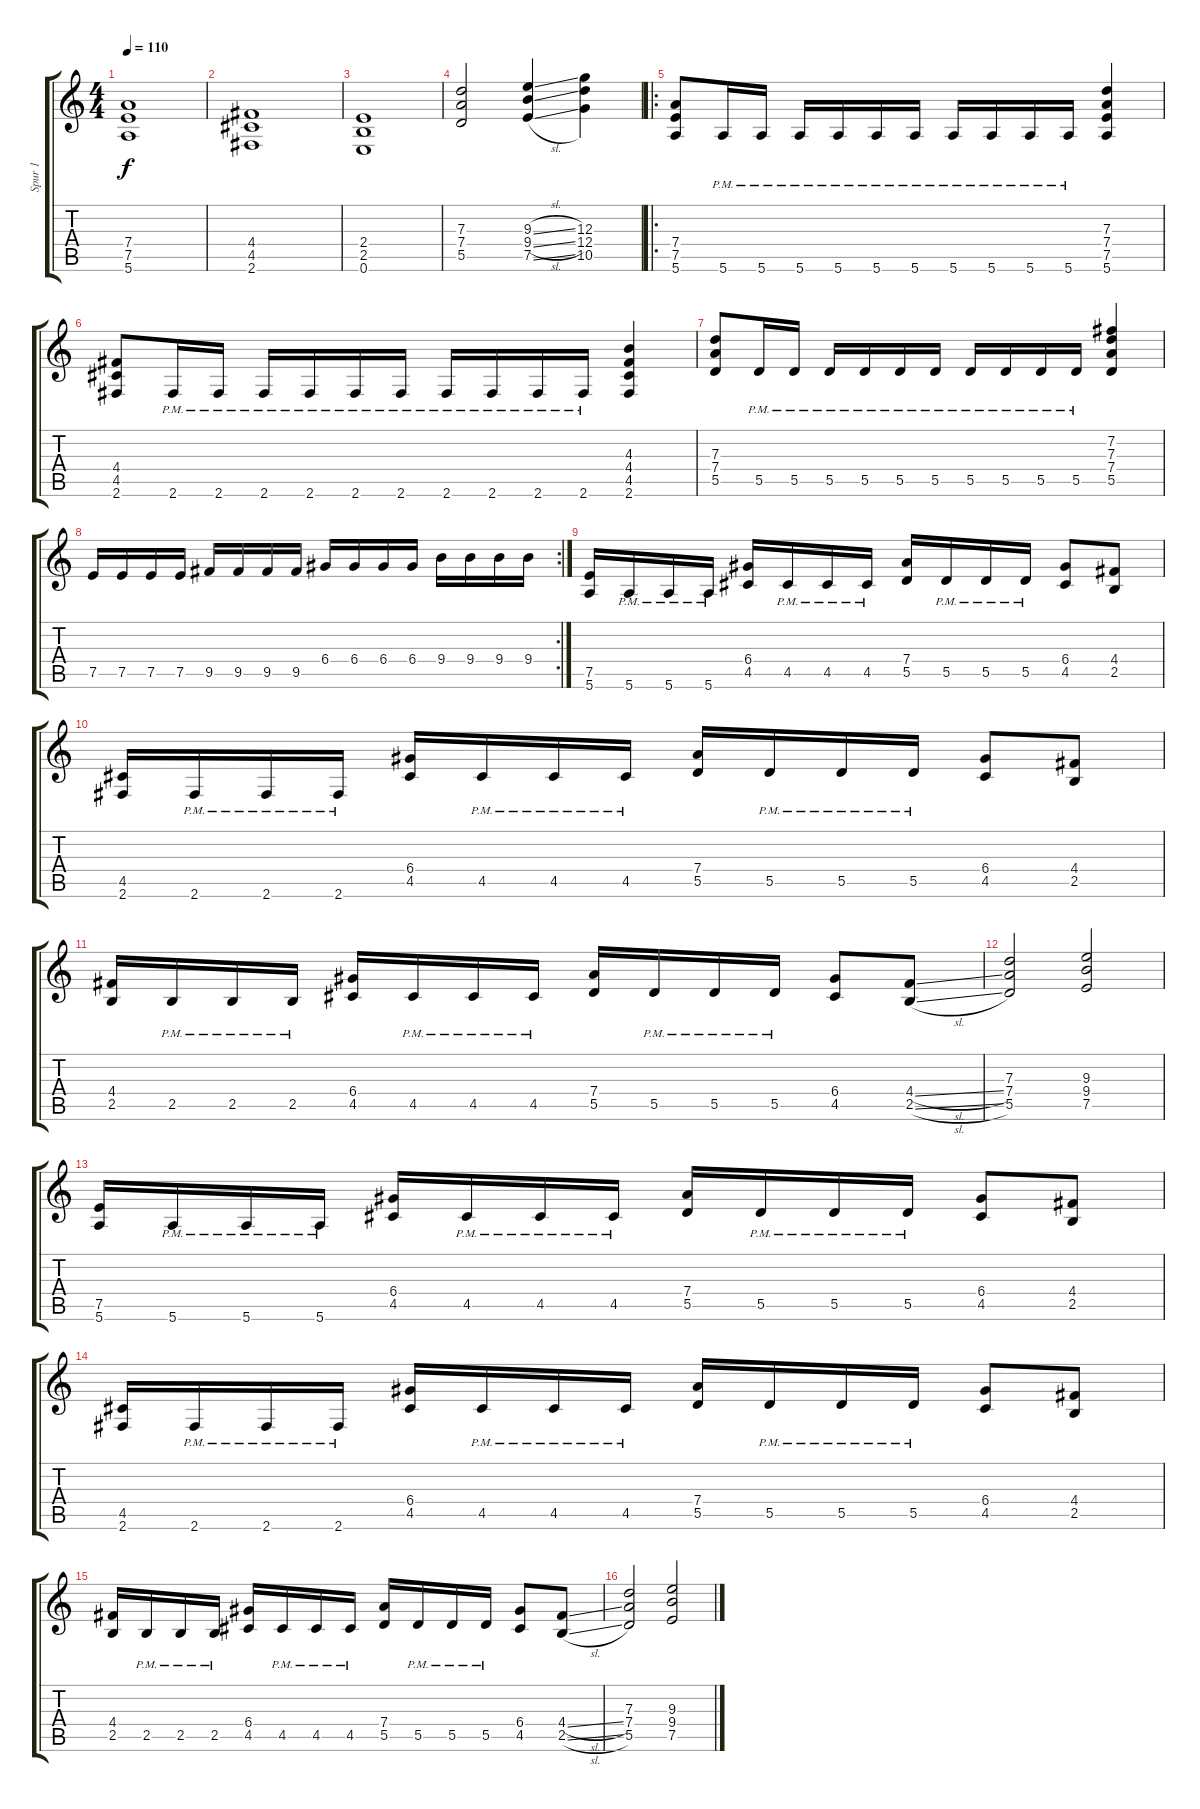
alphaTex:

\track ("Spur 1" "Spur 1") {instrument overdrivenguitar}
\staff {score tabs}
\tuning (E4 B3 G3 D3 A2 E2) {hide}
\ts (4 4)
\tempo 110
\clef g2
\ks c
(7.4 7.5 5.6).1{dy f} |
(4.4 4.5 2.6).1 |
(2.4 2.5 0.6).1 |
(7.3 7.4 5.5).2 (9.3{sl} 9.4{sl} 7.5{sl}).4 (12.3 12.4 10.5).4 |
\ro
(7.4 7.5 5.6).8 5.6{pm}.16 5.6{pm}.16 5.6{pm}.16 5.6{pm}.16 5.6{pm}.16 5.6{pm}.16 5.6{pm}.16 5.6{pm}.16 5.6{pm}.16 5.6{pm}.16 (7.3 7.4 7.5 5.6).4 |
(4.4 4.5 2.6).8 2.6{pm}.16 2.6{pm}.16 2.6{pm}.16 2.6{pm}.16 2.6{pm}.16 2.6{pm}.16 2.6{pm}.16 2.6{pm}.16 2.6{pm}.16 2.6{pm}.16 (4.3 4.4 4.5 2.6).4 |
(7.3 7.4 5.5).8 5.5{pm}.16 5.5{pm}.16 5.5{pm}.16 5.5{pm}.16 5.5{pm}.16 5.5{pm}.16 5.5{pm}.16 5.5{pm}.16 5.5{pm}.16 5.5{pm}.16 (7.2 7.3 7.4 5.5).4 |
\rc 2
7.5.16 7.5.16 7.5.16 7.5.16 9.5.16 9.5.16 9.5.16 9.5.16 6.4.16 6.4.16 6.4.16 6.4.16 9.4.16 9.4.16 9.4.16 9.4.16 |
(7.5 5.6).16 5.6{pm}.16 5.6{pm}.16 5.6{pm}.16 (6.4 4.5).16 4.5{pm}.16 4.5{pm}.16 4.5{pm}.16 (7.4 5.5).16 5.5{pm}.16 5.5{pm}.16 5.5{pm}.16 (6.4 4.5).8 (4.4 2.5).8 |
(4.5 2.6).16 2.6{pm}.16 2.6{pm}.16 2.6{pm}.16 (6.4 4.5).16 4.5{pm}.16 4.5{pm}.16 4.5{pm}.16 (7.4 5.5).16 5.5{pm}.16 5.5{pm}.16 5.5{pm}.16 (6.4 4.5).8 (4.4 2.5).8 |
(4.4 2.5).16 2.5{pm}.16 2.5{pm}.16 2.5{pm}.16 (6.4 4.5).16 4.5{pm}.16 4.5{pm}.16 4.5{pm}.16 (7.4 5.5).16 5.5{pm}.16 5.5{pm}.16 5.5{pm}.16 (6.4 4.5).8 (4.4{sl} 2.5{sl}).8 |
(7.3 7.4 5.5).2 (9.3 9.4 7.5).2 |
(7.5 5.6).16 5.6{pm}.16 5.6{pm}.16 5.6{pm}.16 (6.4 4.5).16 4.5{pm}.16 4.5{pm}.16 4.5{pm}.16 (7.4 5.5).16 5.5{pm}.16 5.5{pm}.16 5.5{pm}.16 (6.4 4.5).8 (4.4 2.5).8 |
(4.5 2.6).16 2.6{pm}.16 2.6{pm}.16 2.6{pm}.16 (6.4 4.5).16 4.5{pm}.16 4.5{pm}.16 4.5{pm}.16 (7.4 5.5).16 5.5{pm}.16 5.5{pm}.16 5.5{pm}.16 (6.4 4.5).8 (4.4 2.5).8 |
(4.4 2.5).16 2.5{pm}.16 2.5{pm}.16 2.5{pm}.16 (6.4 4.5).16 4.5{pm}.16 4.5{pm}.16 4.5{pm}.16 (7.4 5.5).16 5.5{pm}.16 5.5{pm}.16 5.5{pm}.16 (6.4 4.5).8 (4.4{sl} 2.5{sl}).8 |
(7.3 7.4 5.5).2 (9.3 9.4 7.5).2
